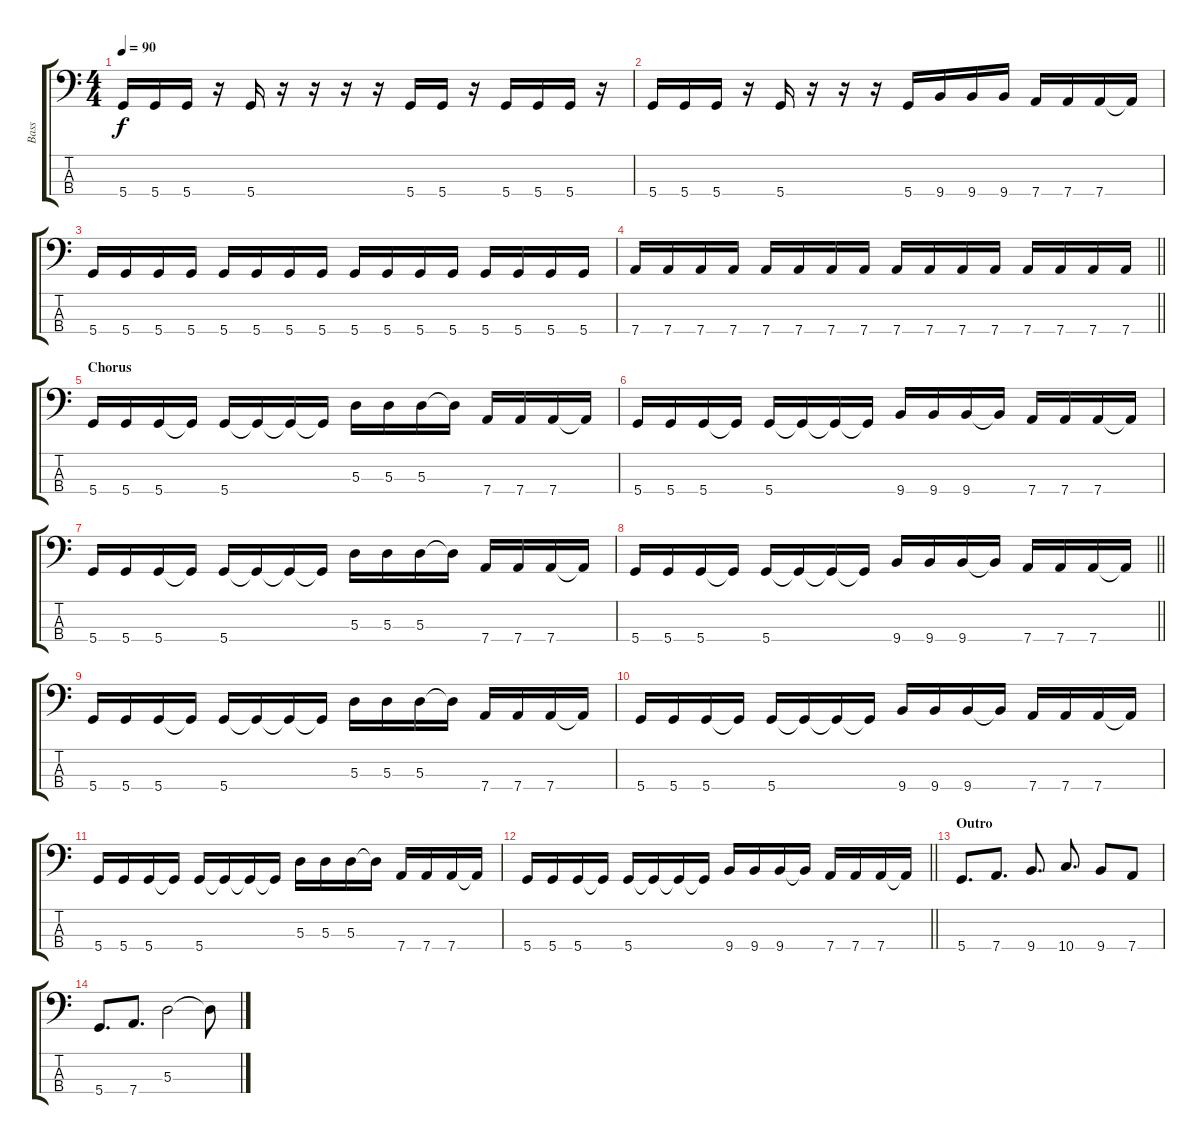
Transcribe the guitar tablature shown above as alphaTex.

\track ("Bass" "Bass") {instrument electricbasspick}
\staff {score tabs}
\tuning (G2 D2 A1 D1) {hide}
\ts (4 4)
\tempo 90
\clef f4
\ks c
5.4.16{dy f} 5.4.16 5.4.16 r.16 5.4.16 r.16 r.16 r.16 r.16 5.4.16 5.4.16 r.16 5.4.16 5.4.16 5.4.16 r.16 |
5.4.16 5.4.16 5.4.16 r.16 5.4.16 r.16 r.16 r.16 5.4.16 9.4.16 9.4.16 9.4.16 7.4.16 7.4.16 7.4.16 7.4{t}.16 |
5.4.16 5.4.16 5.4.16 5.4.16 5.4.16 5.4.16 5.4.16 5.4.16 5.4.16 5.4.16 5.4.16 5.4.16 5.4.16 5.4.16 5.4.16 5.4.16 |
\barLineRight lightlight
7.4.16 7.4.16 7.4.16 7.4.16 7.4.16 7.4.16 7.4.16 7.4.16 7.4.16 7.4.16 7.4.16 7.4.16 7.4.16 7.4.16 7.4.16 7.4.16 |
\section ("" "Chorus")
5.4.16 5.4.16 5.4.16 5.4{t}.16 5.4.16 5.4{t}.16 5.4{t}.16 5.4{t}.16 5.3.16 5.3.16 5.3.16 5.3{t}.16 7.4.16 7.4.16 7.4.16 7.4{t}.16 |
5.4.16 5.4.16 5.4.16 5.4{t}.16 5.4.16 5.4{t}.16 5.4{t}.16 5.4{t}.16 9.4.16 9.4.16 9.4.16 9.4{t}.16 7.4.16 7.4.16 7.4.16 7.4{t}.16 |
5.4.16 5.4.16 5.4.16 5.4{t}.16 5.4.16 5.4{t}.16 5.4{t}.16 5.4{t}.16 5.3.16 5.3.16 5.3.16 5.3{t}.16 7.4.16 7.4.16 7.4.16 7.4{t}.16 |
\barLineRight lightlight
5.4.16 5.4.16 5.4.16 5.4{t}.16 5.4.16 5.4{t}.16 5.4{t}.16 5.4{t}.16 9.4.16 9.4.16 9.4.16 9.4{t}.16 7.4.16 7.4.16 7.4.16 7.4{t}.16 |
5.4.16 5.4.16 5.4.16 5.4{t}.16 5.4.16 5.4{t}.16 5.4{t}.16 5.4{t}.16 5.3.16 5.3.16 5.3.16 5.3{t}.16 7.4.16 7.4.16 7.4.16 7.4{t}.16 |
5.4.16 5.4.16 5.4.16 5.4{t}.16 5.4.16 5.4{t}.16 5.4{t}.16 5.4{t}.16 9.4.16 9.4.16 9.4.16 9.4{t}.16 7.4.16 7.4.16 7.4.16 7.4{t}.16 |
5.4.16 5.4.16 5.4.16 5.4{t}.16 5.4.16 5.4{t}.16 5.4{t}.16 5.4{t}.16 5.3.16 5.3.16 5.3.16 5.3{t}.16 7.4.16 7.4.16 7.4.16 7.4{t}.16 |
\barLineRight lightlight
5.4.16 5.4.16 5.4.16 5.4{t}.16 5.4.16 5.4{t}.16 5.4{t}.16 5.4{t}.16 9.4.16 9.4.16 9.4.16 9.4{t}.16 7.4.16 7.4.16 7.4.16 7.4{t}.16 |
\section ("" "Outro")
5.4.8{d} 7.4.8{d} 9.4.8{d} 10.4.8{d} 9.4.8 7.4.8 |
5.4.8{d} 7.4.8{d} 5.3.2 5.3{t}.8
